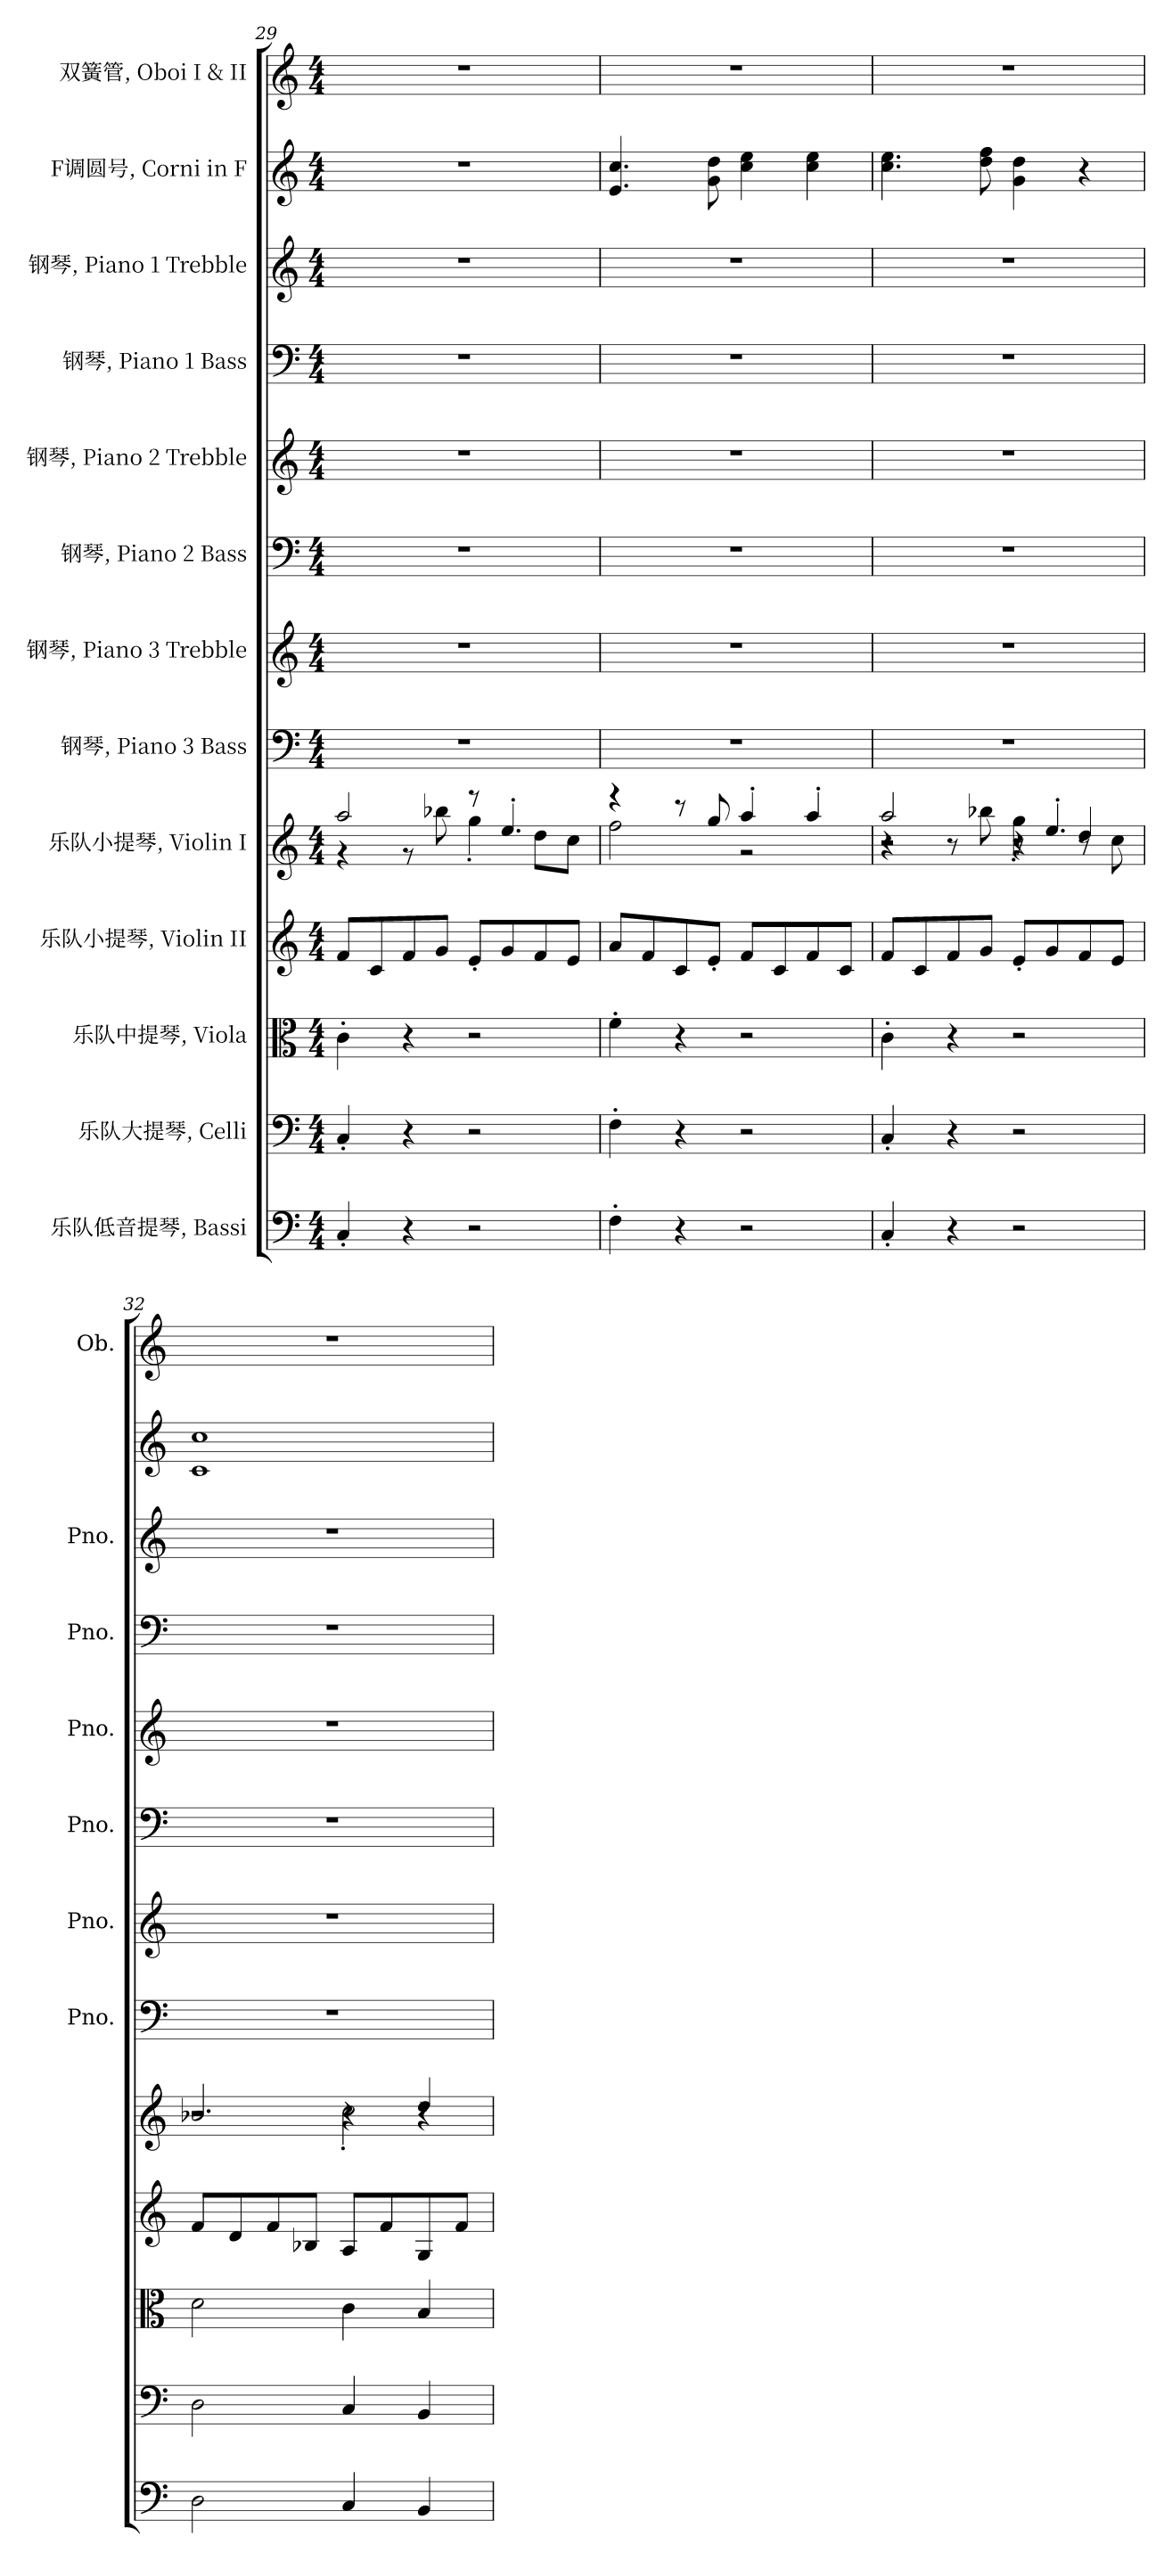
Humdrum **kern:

**kern	**kern	**kern	**kern	**kern	**kern	**kern	**kern	**kern	**kern	**kern	**kern	**kern
*part13	*part12	*part11	*part10	*part9	*part8	*part7	*part6	*part5	*part4	*part3	*part2	*part1
*staff13	*staff12	*staff11	*staff10	*staff9	*staff8	*staff7	*staff6	*staff5	*staff4	*staff3	*staff2	*staff1
*I"乐队低音提琴, Bassi	*I"乐队大提琴, Celli	*I"乐队中提琴, Viola	*I"乐队小提琴, Violin II	*I"乐队小提琴, Violin I	*I"钢琴, Piano 3 Bass	*I"钢琴, Piano 3 Trebble	*I"钢琴, Piano 2 Bass	*I"钢琴, Piano 2 Trebble	*I"钢琴, Piano 1 Bass	*I"钢琴, Piano 1 Trebble	*I"F调圆号, Corni in F	*I"双簧管, Oboi I &amp; II
*	*	*	*	*	*I'Pno.	*I'Pno.	*I'Pno.	*I'Pno.	*I'Pno.	*I'Pno.	*	*I'Ob.
!!LO:PB:g=z
*clefF4	*clefF4	*clefC3	*clefG2	*clefG2	*clefF4	*clefG2	*clefF4	*clefG2	*clefF4	*clefG2	*clefG2	*clefG2
*ITrd7c12	*	*	*	*	*	*	*	*	*	*	*ITrd4c7	*
*k[]	*k[]	*k[]	*k[]	*k[]	*k[]	*k[]	*k[]	*k[]	*k[]	*k[]	*k[b-]	*k[]
*M4/4	*M4/4	*M4/4	*M4/4	*M4/4	*M4/4	*M4/4	*M4/4	*M4/4	*M4/4	*M4/4	*M4/4	*M4/4
=29	=29	=29	=29	=29	=29	=29	=29	=29	=29	=29	=29	=29
*	*	*	*	*^	*	*	*	*	*	*	*	*
4CC'/	4C'/	4c'\	8f/L	2aa/	4r	1r	1r	1r	1r	1r	1r	1r	1r
.	.	.	8c/	.	.	.	.	.	.	.	.	.	.
4r	4r	4r	8f/	.	8r	.	.	.	.	.	.	.	.
.	.	.	8g/J	.	8bb-X\	.	.	.	.	.	.	.	.
2r	2r	2r	8e'/L	8r	4gg'\	.	.	.	.	.	.	.	.
.	.	.	8g/	4.ee'/	.	.	.	.	.	.	.	.	.
.	.	.	8f/	.	8dd\L	.	.	.	.	.	.	.	.
.	.	.	8e/J	.	8cc\J	.	.	.	.	.	.	.	.
=30	=30	=30	=30	=30	=30	=30	=30	=30	=30	=30	=30	=30	=30
*	*	*	*	*	*	*	*	*	*	*	*	*	*MM128
4FF'\	4F'\	4f'\	8a/L	4r	2ff\	1r	1r	1r	1r	1r	1r	4.A/ 4.f/	1r
.	.	.	8f/	.	.	.	.	.	.	.	.	.	.
4r	4r	4r	8c/	8r	.	.	.	.	.	.	.	.	.
.	.	.	8e'/J	8gg/	.	.	.	.	.	.	.	8c\ 8g\	.
2r	2r	2r	8f/L	4aa'/	2r	.	.	.	.	.	.	4f\ 4a\	.
.	.	.	8c/	.	.	.	.	.	.	.	.	.	.
.	.	.	8f/	4aa'/	.	.	.	.	.	.	.	4f\ 4a\	.
.	.	.	8c/J	.	.	.	.	.	.	.	.	.	.
=31	=31	=31	=31	=31	=31	=31	=31	=31	=31	=31	=31	=31	=31
*	*	*	*	*	*^	*	*	*	*	*	*	*	*
4CC'/	4C'/	4c'\	8f/L	2aa/	4r	2r	1r	1r	1r	1r	1r	1r	4.f\ 4.a\	1r
.	.	.	8c/	.	.	.	.	.	.	.	.	.	.	.
4r	4r	4r	8f/	.	8r	.	.	.	.	.	.	.	.	.
.	.	.	8g/J	.	8bb-X\	.	.	.	.	.	.	.	8g\ 8b-\	.
2r	2r	2r	8e'/L	8r	4gg'\	4r	.	.	.	.	.	.	4c\ 4g\	.
.	.	.	8g/	4.ee'/	.	.	.	.	.	.	.	.	.	.
.	.	.	8f/	.	8r	4dd/	.	.	.	.	.	.	4r	.
.	.	.	8e/J	.	8cc\	.	.	.	.	.	.	.	.	.
=32	=32	=32	=32	=32	=32	=32	=32	=32	=32	=32	=32	=32	=32	=32
*	*	*	*	*	*	*	*	*	*	*	*	*	*	*MM127
2DD\	2D\	2d\	8f/L	2r	2r	2.b-X/	1r	1r	1r	1r	1r	1r	1F 1f	1r
.	.	.	8d/	.	.	.	.	.	.	.	.	.	.	.
.	.	.	8f/	.	.	.	.	.	.	.	.	.	.	.
.	.	.	8B-X/J	.	.	.	.	.	.	.	.	.	.	.
4CC/	4C/	4c\	8A/L	4r	2cc'\	.	.	.	.	.	.	.	.	.
.	.	.	8f/	.	.	.	.	.	.	.	.	.	.	.
4BBB/	4BB/	4B/	8G/	4dd/	.	4r	.	.	.	.	.	.	.	.
.	.	.	8f/J	.	.	.	.	.	.	.	.	.	.	.
*	*	*	*	*v	*v	*v	*	*	*	*	*	*	*	*
=	=	=	=	=	=	=	=	=	=	=	=	=
*-	*-	*-	*-	*-	*-	*-	*-	*-	*-	*-	*-	*-
